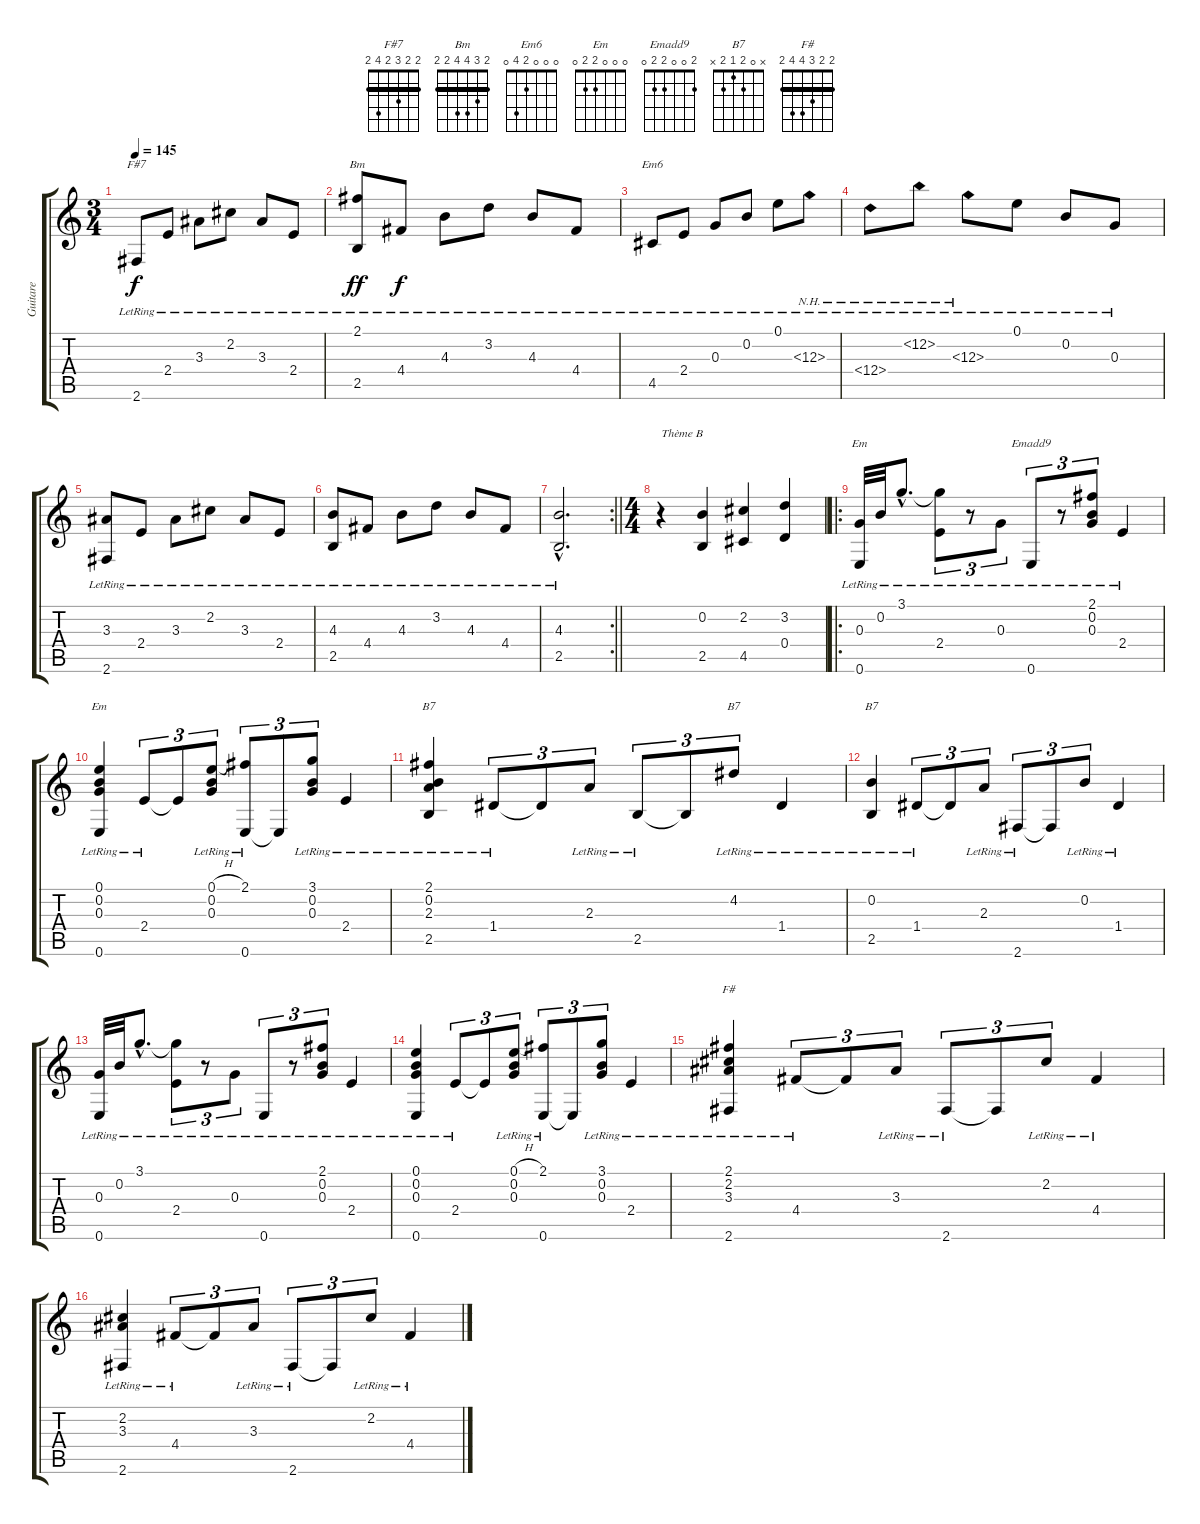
\track ("Guitare" "Guitare") {instrument acousticguitarnylon}
\staff {score tabs}
\tuning (E4 B3 G3 D3 A2 E2) {hide}
\chord ("F#7" 2 2 3 2 4 2) {barre 2}
\chord ("Bm" 2 3 4 4 2 2) {barre 2}
\chord ("Em6" 0 0 0 2 4 0)
\chord ("Em" 3 0 0 2 2 0)
\chord ("Emadd9" 2 0 0 2 2 0)
\chord ("Em" 0 0 0 2 2 0)
\chord ("B7" 2 0 2 1 2 x)
\chord ("B7" x 4 2 1 2 x)
\chord ("B7" x 0 2 1 2 x)
\chord ("F#" 2 2 3 4 4 2) {barre 2}
\ts (3 4)
\tempo 145
\clef g2
\ks c
2.6{lr}.8{ch "F#7" dy f} 2.4{lr}.8 3.3{lr}.8 2.2{lr}.8 3.3{lr}.8 2.4{lr}.8 |
(2.1{lr} 2.5{lr}).8{ch "Bm" dy ff} 4.4{lr}.8{dy f} 4.3{lr}.8 3.2{lr}.8 4.3{lr}.8 4.4{lr}.8 |
4.5{lr}.8{ch "Em6"} 2.4{lr}.8 0.3{lr}.8 0.2{lr}.8 0.1{lr}.8 12.3{nh lr}.8 |
12.4{nh lr}.8 12.2{nh lr}.8 12.3{nh lr}.8 0.1{lr}.8 0.2{lr}.8 0.3{lr}.8 |
(3.3{lr} 2.6{lr}).8 2.4{lr}.8 3.3{lr}.8 2.2{lr}.8 3.3{lr}.8 2.4{lr}.8 |
(4.3{lr} 2.5{lr}).8 4.4{lr}.8 4.3{lr}.8 3.2{lr}.8 4.3{lr}.8 4.4{lr}.8 |
\rc 2
\barLineRight lightlight
(4.3{hac lr} 2.5{hac lr}).2{d} |
\ts (4 4)
r.4{txt "Thème B"} (0.2 2.5).4 (2.2 4.5).4 (3.2 0.4).4 |
\ro
(0.3{lr} 0.6{lr}).32{ch "Em"} 0.2{lr}.32 3.1{hac lr}.8{d} (3.1{t} 2.4{lr}).8{tu (3 2)} r.8{tu (3 2)} 0.3{lr}.8{tu (3 2)} 0.6{lr}.8{tu (3 2) ch "Emadd9"} r.8{tu (3 2)} (2.1{lr} 0.2{lr} 0.3{lr}).8{tu (3 2)} 2.4{lr}.4 |
(0.1{lr} 0.2{lr} 0.3{lr} 0.6{lr}).4{ch "Em"} 2.4{lr}.8{tu (3 2)} 2.4{t}.8{tu (3 2)} (0.1{h} 0.2{lr} 0.3{lr}).8{tu (3 2)} (2.1{lr} 0.6{lr}).8{tu (3 2)} 0.6{t}.8{tu (3 2)} (3.1{lr} 0.2{lr} 0.3{lr}).8{tu (3 2)} 2.4{lr}.4 |
(2.1{lr} 0.2{lr} 2.3{lr} 2.5{lr}).4{ch "B7"} 1.4{lr}.8{tu (3 2)} 1.4{t}.8{tu (3 2)} 2.3{lr}.8{tu (3 2)} 2.5{lr}.8{tu (3 2)} 2.5{t}.8{tu (3 2)} 4.2{lr}.8{tu (3 2) ch "B7"} 1.4{lr}.4 |
(0.2{lr} 2.5{lr}).4{ch "B7"} 1.4{lr}.8{tu (3 2)} 1.4{t}.8{tu (3 2)} 2.3{lr}.8{tu (3 2)} 2.6{lr}.8{tu (3 2)} 2.6{t}.8{tu (3 2)} 0.2{lr}.8{tu (3 2)} 1.4{lr}.4 |
(0.3{lr} 0.6{lr}).32 0.2{lr}.32 3.1{hac lr}.8{d} (3.1{t} 2.4{lr}).8{tu (3 2)} r.8{tu (3 2)} 0.3{lr}.8{tu (3 2)} 0.6{lr}.8{tu (3 2)} r.8{tu (3 2)} (2.1{lr} 0.2{lr} 0.3{lr}).8{tu (3 2)} 2.4{lr}.4 |
(0.1{lr} 0.2{lr} 0.3{lr} 0.6{lr}).4 2.4{lr}.8{tu (3 2)} 2.4{t}.8{tu (3 2)} (0.1{h} 0.2{lr} 0.3{lr}).8{tu (3 2)} (2.1{lr} 0.6{lr}).8{tu (3 2)} 0.6{t}.8{tu (3 2)} (3.1{lr} 0.2{lr} 0.3{lr}).8{tu (3 2)} 2.4{lr}.4 |
(2.1{lr} 2.2{lr} 3.3{lr} 2.6{lr}).4{ch "F#"} 4.4{lr}.8{tu (3 2)} 4.4{t}.8{tu (3 2)} 3.3{lr}.8{tu (3 2)} 2.6{lr}.8{tu (3 2)} 2.6{t}.8{tu (3 2)} 2.2{lr}.8{tu (3 2)} 4.4{lr}.4 |
(2.2{lr} 3.3{lr} 2.6{lr}).4 4.4{lr}.8{tu (3 2)} 4.4{t}.8{tu (3 2)} 3.3{lr}.8{tu (3 2)} 2.6{lr}.8{tu (3 2)} 2.6{t}.8{tu (3 2)} 2.2{lr}.8{tu (3 2)} 4.4{lr}.4
